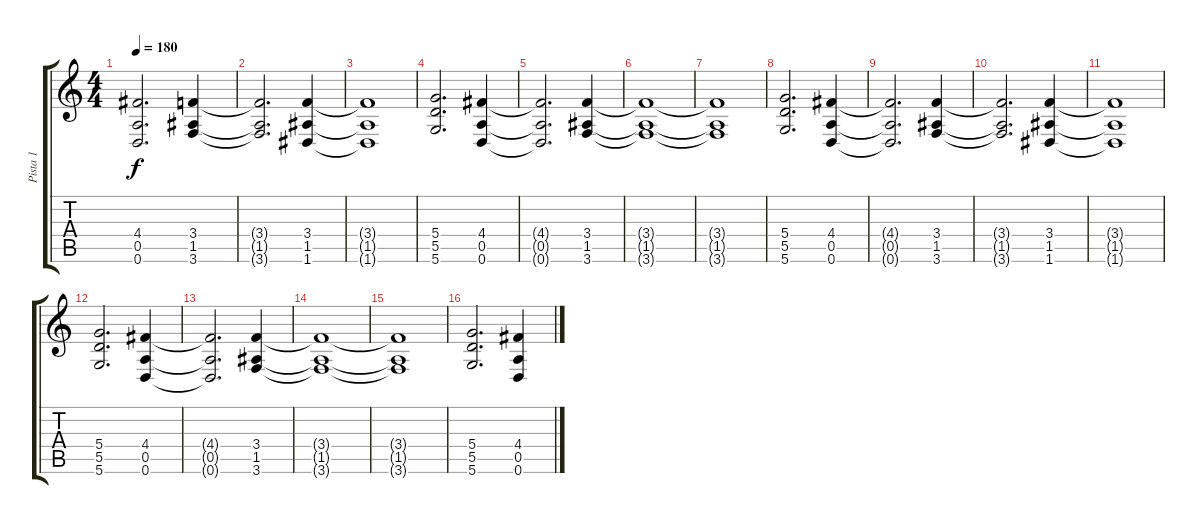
\track ("Pista 1" "Pista 1") {instrument distortionguitar}
\staff {score tabs}
\tuning (E4 B3 G3 D3 A2 D2) {hide}
\ts (4 4)
\tempo 180
\clef g2
\ks c
(4.4{t} 0.5{t} 0.6{t}).2{d dy f} (3.4 1.5 3.6).4 |
(3.4{t} 1.5{t} 3.6{t}).2{d} (3.4 1.5 1.6).4 |
(3.4{t} 1.5{t} 1.6{t}).1 |
(5.4 5.5 5.6).2{d instrument electricguitarclean} (4.4 0.5 0.6).4 |
(4.4{t} 0.5{t} 0.6{t}).2{d} (3.4 1.5 3.6).4 |
(3.4{t} 1.5{t} 3.6{t}).1 |
(3.4{t} 1.5{t} 3.6{t}).1 |
(5.4 5.5 5.6).2{d instrument electricguitarclean} (4.4 0.5 0.6).4 |
(4.4{t} 0.5{t} 0.6{t}).2{d} (3.4 1.5 3.6).4 |
(3.4{t} 1.5{t} 3.6{t}).2{d} (3.4 1.5 1.6).4 |
(3.4{t} 1.5{t} 1.6{t}).1 |
(5.4 5.5 5.6).2{d instrument electricguitarclean} (4.4 0.5 0.6).4 |
(4.4{t} 0.5{t} 0.6{t}).2{d} (3.4 1.5 3.6).4 |
(3.4{t} 1.5{t} 3.6{t}).1 |
(3.4{t} 1.5{t} 3.6{t}).1 |
(5.4 5.5 5.6).2{d instrument electricguitarclean} (4.4 0.5 0.6).4
